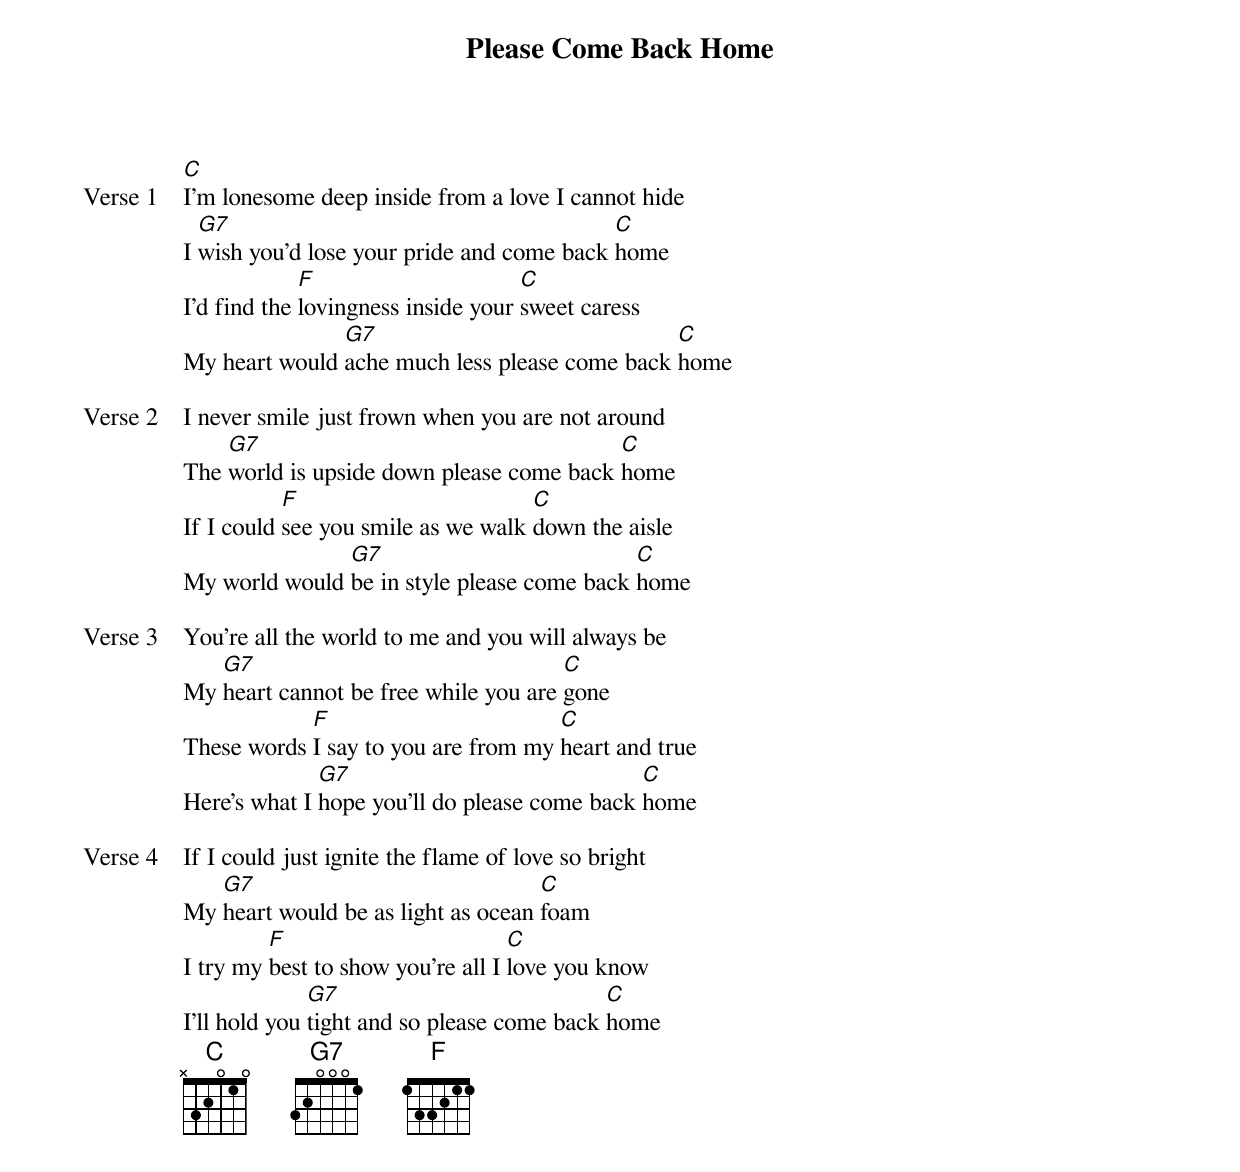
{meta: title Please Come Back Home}
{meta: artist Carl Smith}
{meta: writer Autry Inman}

{start_of_verse: Verse 1}
[C]I'm lonesome deep inside from a love I cannot hide
I [G7]wish you'd lose your pride and come back [C]home
I'd find the [F]lovingness inside your [C]sweet caress
My heart would [G7]ache much less please come back [C]home
{end_of_verse}

{start_of_verse: Verse 2}
I never smile just frown when you are not around
The [G7]world is upside down please come back [C]home
If I could [F]see you smile as we walk [C]down the aisle
My world would [G7]be in style please come back [C]home
{end_of_verse}

{start_of_verse: Verse 3}
You're all the world to me and you will always be
My [G7]heart cannot be free while you are [C]gone
These words [F]I say to you are from my [C]heart and true
Here's what I [G7]hope you'll do please come back [C]home
{end_of_verse}

{start_of_verse: Verse 4}
If I could just ignite the flame of love so bright
My [G7]heart would be as light as ocean [C]foam
I try my [F]best to show you're all I [C]love you know
I'll hold you [G7]tight and so please come back [C]home
{end_of_verse}
